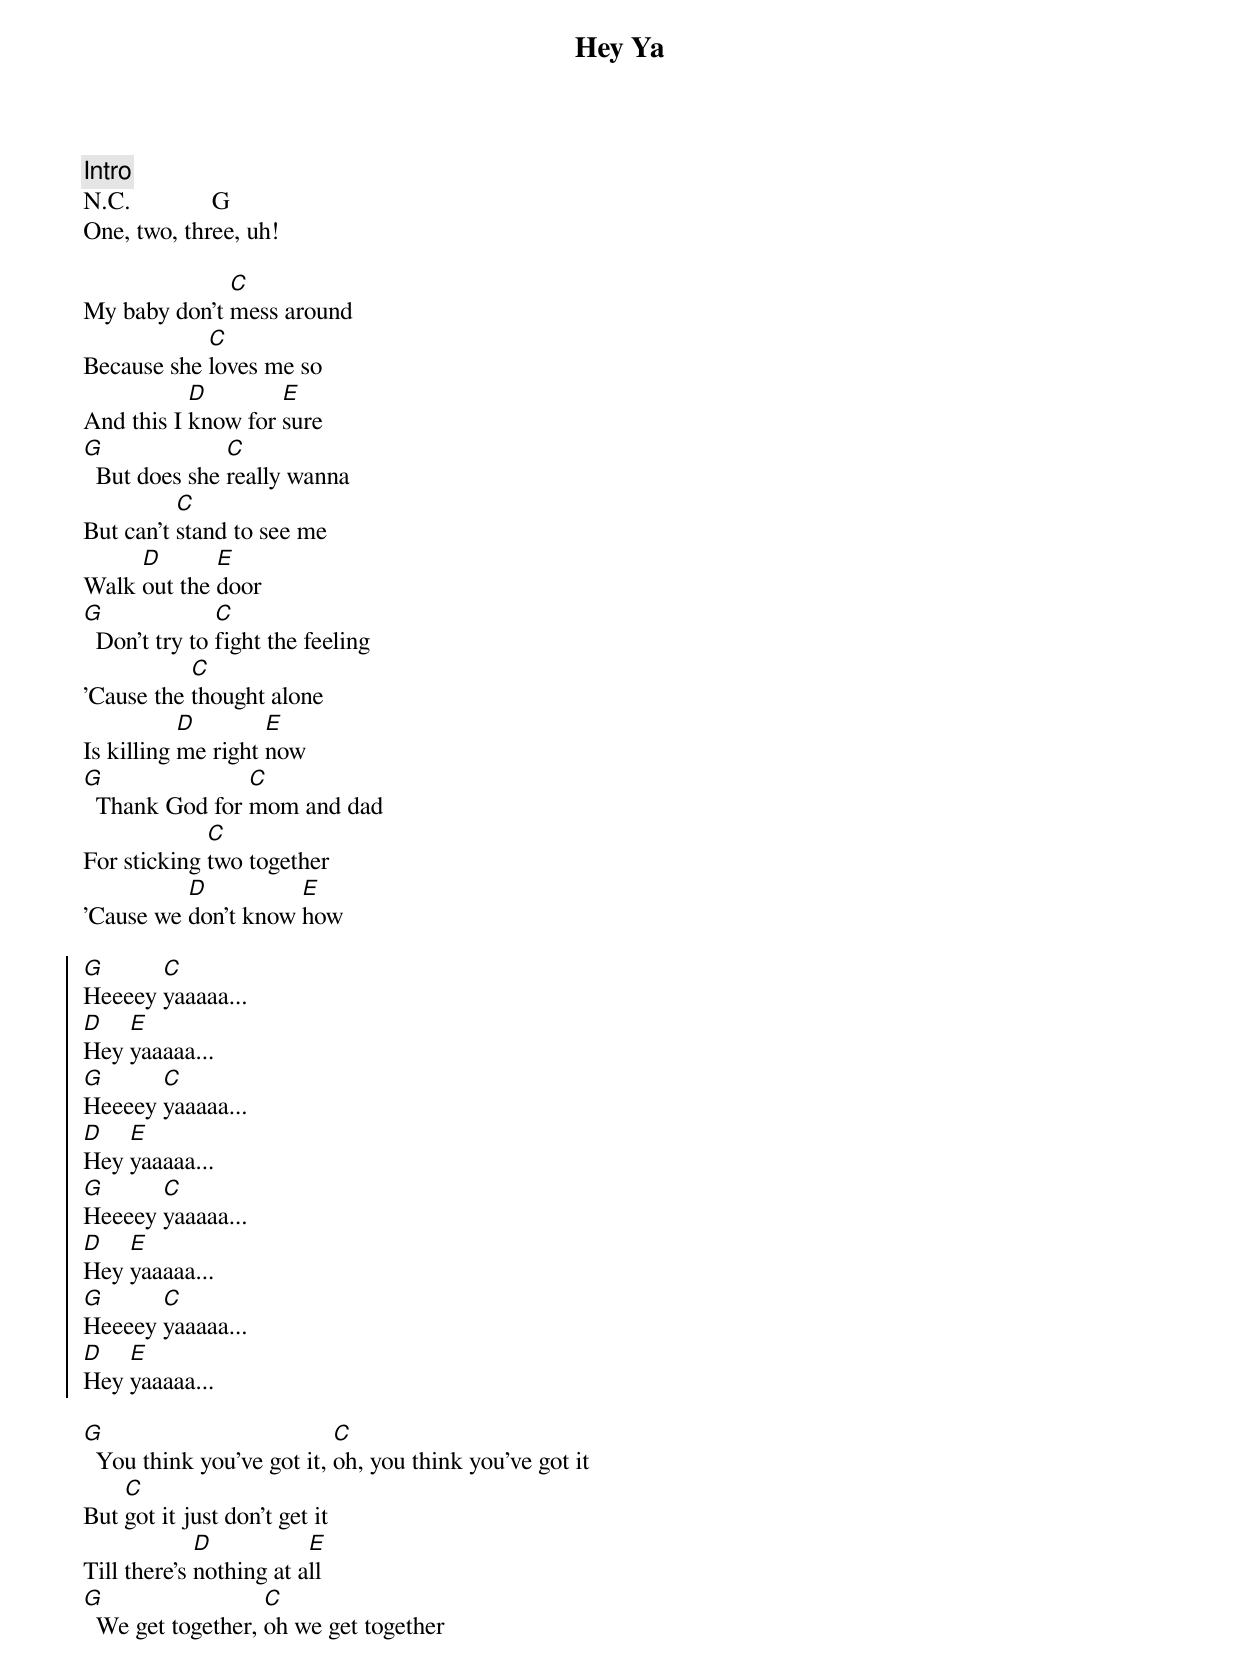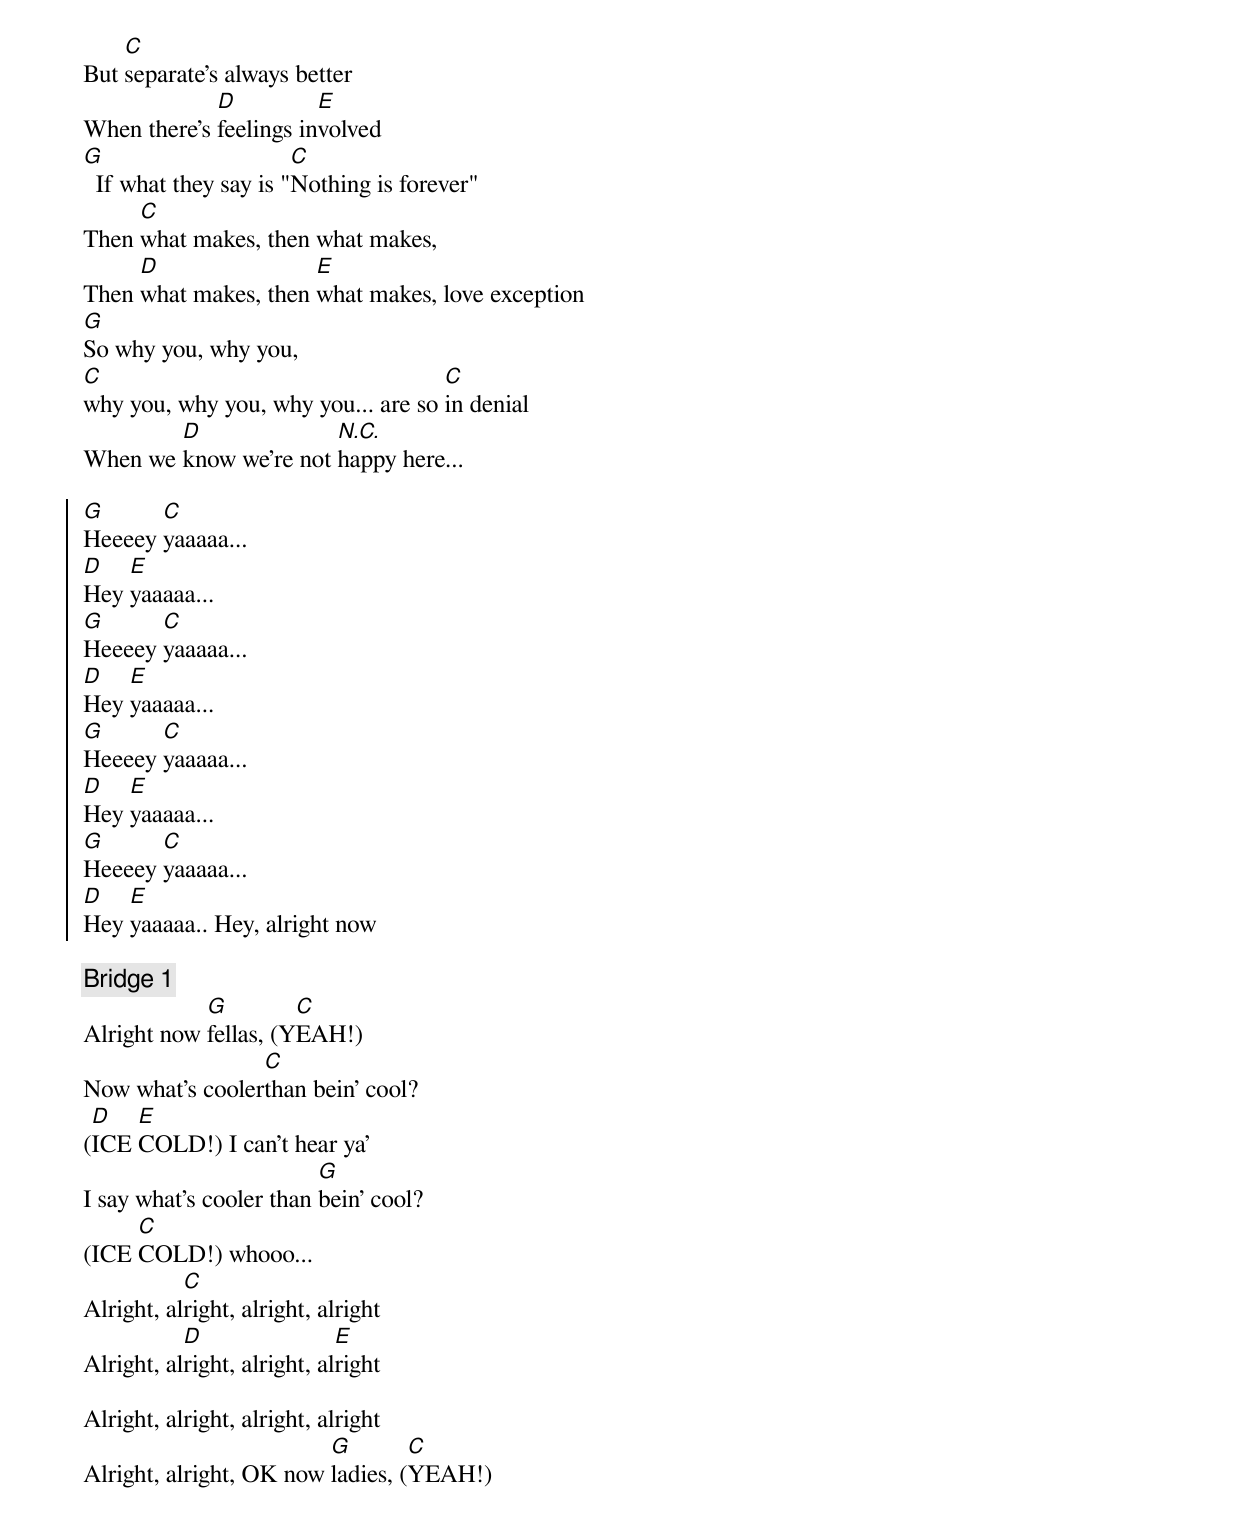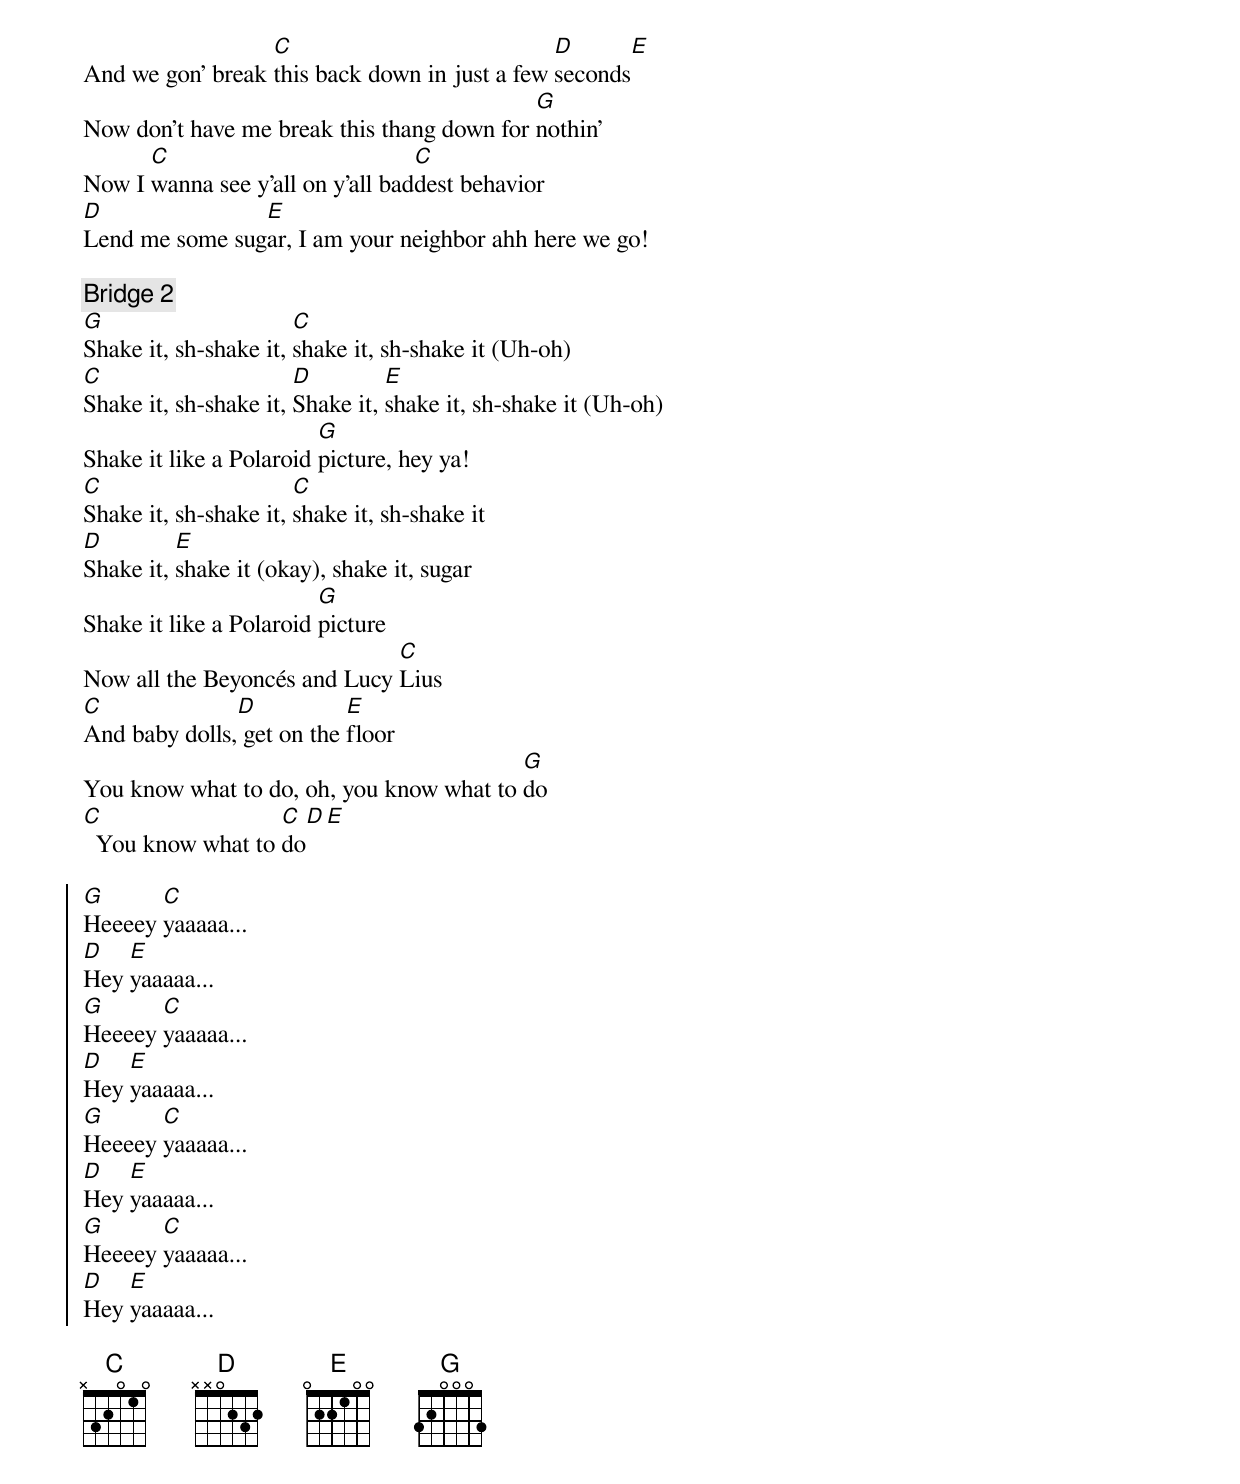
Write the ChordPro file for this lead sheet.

{title: Hey Ya}
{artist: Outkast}
{comment: Intro}
N.C.             G
One, two, three, uh!

{start_of_verse}
My baby don't [C]mess around
Because she [C]loves me so
And this I [D]know for [E]sure
[G]  But does she [C]really wanna
But can't [C]stand to see me
Walk [D]out the [E]door
[G]  Don't try to [C]fight the feeling
'Cause the [C]thought alone
Is killing [D]me right [E]now
[G]  Thank God for [C]mom and dad
For sticking [C]two together
'Cause we [D]don't know [E]how
{end_of_verse}

{start_of_chorus}
[G]Heeeey [C]yaaaaa...
[D]Hey [E]yaaaaa...
[G]Heeeey [C]yaaaaa...
[D]Hey [E]yaaaaa...
[G]Heeeey [C]yaaaaa...
[D]Hey [E]yaaaaa...
[G]Heeeey [C]yaaaaa...
[D]Hey [E]yaaaaa...
{end_of_chorus}

{start_of_verse}
[G]  You think you've got it, [C]oh, you think you've got it
But [C]got it just don't get it
Till there's [D]nothing at a[E]ll
[G]  We get together, [C]oh we get together
But [C]separate's always better
When there's [D]feelings in[E]volved
[G]  If what they say is "[C]Nothing is forever"
Then [C]what makes, then what makes,
Then [D]what makes, then [E]what makes, love exception
[G]So why you, why you,
[C]why you, why you, why you... are so [C]in denial
When we [D]know we're not [N.C.]happy here...
{end_of_verse}

{start_of_chorus}
[G]Heeeey [C]yaaaaa...
[D]Hey [E]yaaaaa...
[G]Heeeey [C]yaaaaa...
[D]Hey [E]yaaaaa...
[G]Heeeey [C]yaaaaa...
[D]Hey [E]yaaaaa...
[G]Heeeey [C]yaaaaa...
[D]Hey [E]yaaaaa.. Hey, alright now
{end_of_chorus}

{comment: Bridge 1}
Alright now [G]fellas, (Y[C]EAH!)
Now what's cooler[C]than bein' cool?
([D]ICE [E]COLD!) I can't hear ya'
I say what's cooler than [G]bein' cool?
(ICE [C]COLD!) whooo...
Alright, al[C]right, alright, alright
Alright, al[D]right, alright, al[E]right

Alright, alright, alright, alright
Alright, alright, OK now [G]ladies, ([C]YEAH!)
And we gon' break [C]this back down in just a few [D]seconds[E]
Now don't have me break this thang down for [G]nothin'
Now I [C]wanna see y'all on y'all bad[C]dest behavior
[D]Lend me some sug[E]ar, I am your neighbor ahh here we go!

{comment: Bridge 2}
[G]Shake it, sh-shake it, [C]shake it, sh-shake it (Uh-oh)
[C]Shake it, sh-shake it, [D]Shake it, [E]shake it, sh-shake it (Uh-oh)
Shake it like a Polaroid [G]picture, hey ya!
[C]Shake it, sh-shake it, [C]shake it, sh-shake it
[D]Shake it, [E]shake it (okay), shake it, sugar
Shake it like a Polaroid [G]picture
Now all the Beyoncés and Lucy [C]Lius
[C]And baby dolls,[D] get on the [E]floor
You know what to do, oh, you know what to [G]do
[C]  You know what to [C]do[D][E]

{start_of_chorus}
[G]Heeeey [C]yaaaaa...
[D]Hey [E]yaaaaa...
[G]Heeeey [C]yaaaaa...
[D]Hey [E]yaaaaa...
[G]Heeeey [C]yaaaaa...
[D]Hey [E]yaaaaa...
[G]Heeeey [C]yaaaaa...
[D]Hey [E]yaaaaa...

{end_of_chorus}
